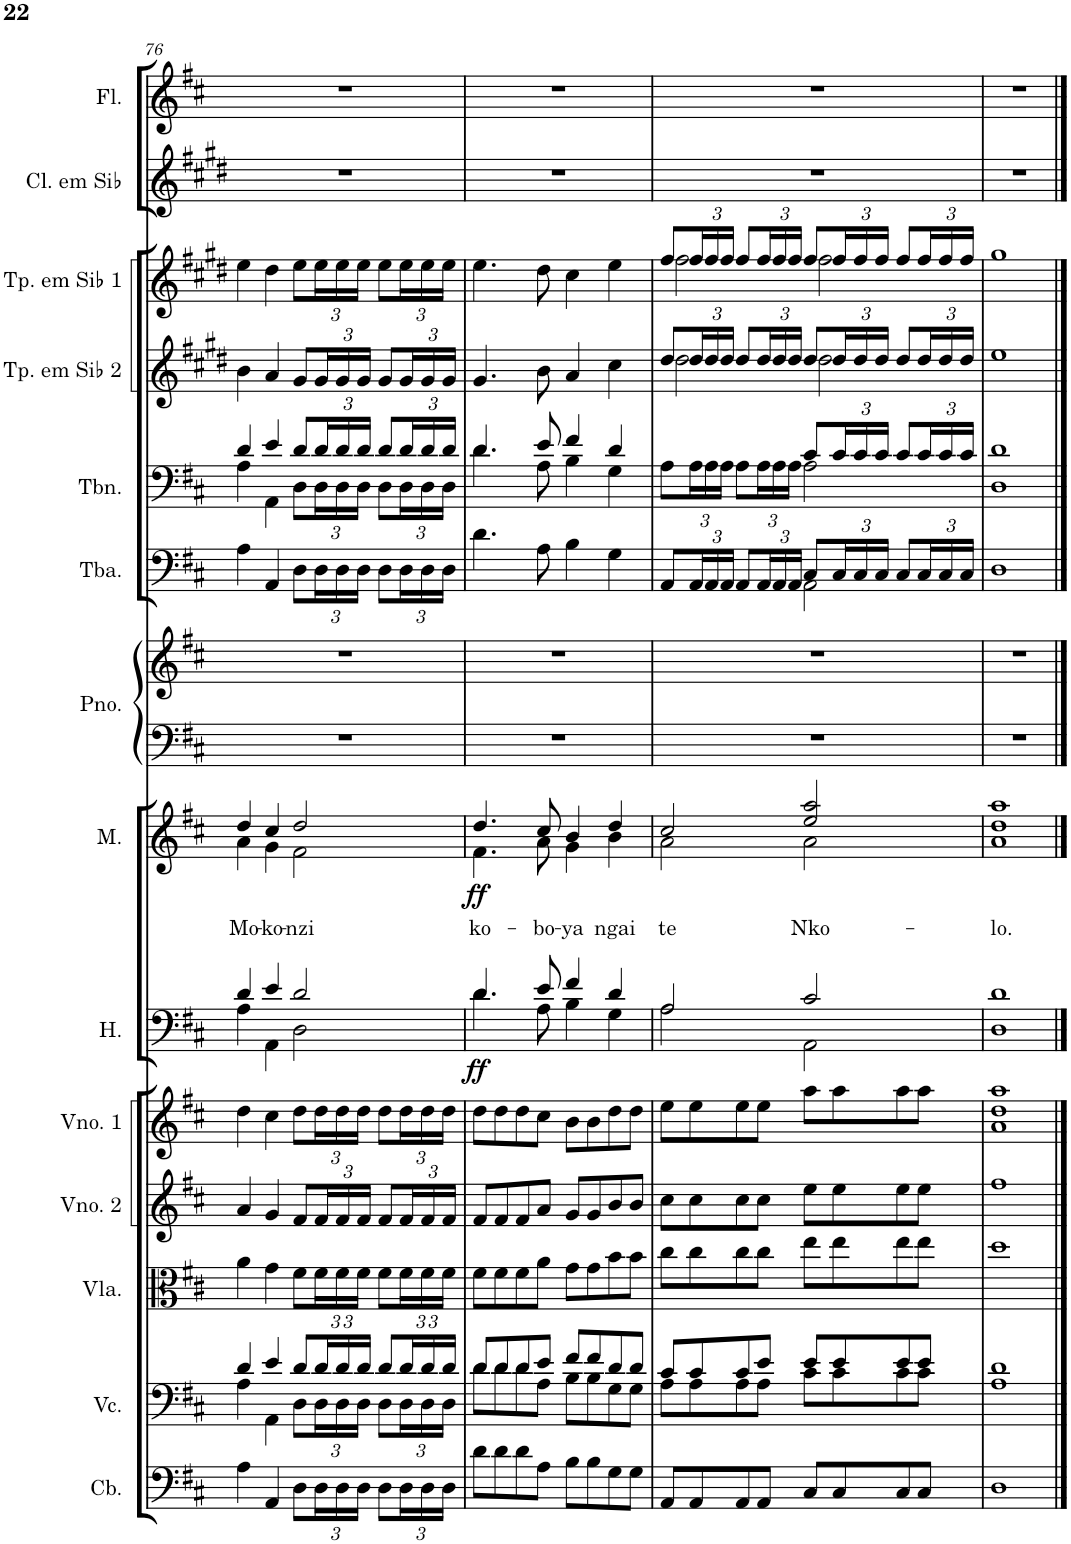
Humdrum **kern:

**kern	**kern	**kern	**kern	**kern	**kern	**dynam	**kern	**text	**dynam	**kern	**kern	**kern	**kern	**kern	**kern	**kern	**kern
*part14	*part13	*part12	*part11	*part10	*part9	*part9	*part8	*part8	*part8	*part7	*part7	*part6	*part5	*part4	*part3	*part2	*part1
*staff15	*staff14	*staff13	*staff12	*staff11	*staff10	*staff10	*staff9	*staff9	*staff9	*staff8	*staff7	*staff6	*staff5	*staff4	*staff3	*staff2	*staff1
*I"Contrabaixo	*I"Violoncelo	*I"Viola	*I"Violino 2	*I"Violino 1	*I"Homens	*	*I"Senhoras	*	*	*I"Piano	*	*I"Tuba	*I"Trombone	*I"Trompete em Sib 2	*I"Trompete em Sib 1	*I"Clarinete em Sib	*I"Flauta Transversal
*I'Cb.	*I'Vc.	*I'Vla.	*I'Vno. 2	*I'Vno. 1	*I'H.	*	*	*	*	*I'Pno.	*	*I'Tba.	*I'Tbn.	*I'Tp. em Sib 2	*I'Tp. em Sib 1	*I'Cl. em Sib	*I'Fl.
!!LO:PB:g=z
*clefF4	*clefF4	*clefC3	*clefG2	*clefG2	*clefF4	*	*clefG2	*	*	*clefF4	*clefG2	*clefF4	*clefF4	*clefG2	*clefG2	*clefG2	*clefG2
*Trd7c12	*	*	*	*	*	*	*	*	*	*	*	*	*	*Trd1c2	*Trd1c2	*Trd1c2	*
*k[f#c#]	*k[f#c#]	*k[f#c#]	*k[f#c#]	*k[f#c#]	*k[f#c#]	*	*k[f#c#]	*	*	*k[f#c#]	*k[f#c#]	*k[f#c#]	*k[f#c#]	*k[f#c#g#d#]	*k[f#c#g#d#]	*k[f#c#g#d#]	*k[f#c#]
*M4/4	*M4/4	*M4/4	*M4/4	*M4/4	*M4/4	*	*M4/4	*	*	*M4/4	*M4/4	*M4/4	*M4/4	*M4/4	*M4/4	*M4/4	*M4/4
=76	=76	=76	=76	=76	=76	=76	=76	=76	=76	=76	=76	=76	=76	=76	=76	=76	=76
*	*^	*	*	*	*^	*	*^	*	*	*	*	*	*	*	*	*	*
!	!	!	!	!	!	!	!	!	!	!	!LO:LY:b	!	!	!	!	!	!	!	!	!
*	*	*	*	*	*	*	*	*	*	*	*	*	*	*	*	*^	*	*	*	*
4A\	4d/	4A\	4a\	4a/	4dd\	4d/	4A\	.	4dd/	4a\	Mo-	.	1r	1r	4A\	4d/	4A\	4b\	4ee\	1r	1r
!	!	!	!	!	!	!	!	!	!	!	!LO:LY:b	!	!	!	!	!	!	!	!	!	!
4AA/	4e/	4AA\	4g\	4g/	4cc#\	4e/	4AA\	.	4cc#/	4g\	-ko-	.	.	.	4AA/	4e/	4AA\	4a/	4dd#\	.	.
!	!	!	!	!	!	!	!	!	!	!	!LO:LY:b	!	!	!	!	!	!	!	!	!	!
8D\L	8d/L	8D\L	8f#\L	8f#/L	8dd\L	2d/	2D\	.	2dd/	2f#\	-nzi	.	.	.	8D\L	8d/L	8D\L	8g#/L	8ee\L	.	.
*Xbrackettup	*Xbrackettup	*	*Xbrackettup	*Xbrackettup	*Xbrackettup	*	*	*	*	*	*	*	*	*	*Xbrackettup	*Xbrackettup	*	*Xbrackettup	*Xbrackettup	*	*
24D\L	24d/L	24D\L	24f#\L	24f#/L	24dd\L	.	.	.	.	.	.	.	.	.	24D\L	24d/L	24D\L	24g#/L	24ee\L	.	.
24D\	24d/	24D\	24f#\	24f#/	24dd\	.	.	.	.	.	.	.	.	.	24D\	24d/	24D\	24g#/	24ee\	.	.
24D\JJ	24d/JJ	24D\JJ	24f#\JJ	24f#/JJ	24dd\JJ	.	.	.	.	.	.	.	.	.	24D\JJ	24d/JJ	24D\JJ	24g#/JJ	24ee\JJ	.	.
8D\L	8d/L	8D\L	8f#\L	8f#/L	8dd\L	.	.	.	.	.	.	.	.	.	8D\L	8d/L	8D\L	8g#/L	8ee\L	.	.
24D\L	24d/L	24D\L	24f#\L	24f#/L	24dd\L	.	.	.	.	.	.	.	.	.	24D\L	24d/L	24D\L	24g#/L	24ee\L	.	.
24D\	24d/	24D\	24f#\	24f#/	24dd\	.	.	.	.	.	.	.	.	.	24D\	24d/	24D\	24g#/	24ee\	.	.
24D\JJ	24d/JJ	24D\JJ	24f#\JJ	24f#/JJ	24dd\JJ	.	.	.	.	.	.	.	.	.	24D\JJ	24d/JJ	24D\JJ	24g#/JJ	24ee\JJ	.	.
=77	=77	=77	=77	=77	=77	=77	=77	=77	=77	=77	=77	=77	=77	=77	=77	=77	=77	=77	=77	=77	=77
!	!	!	!	!	!	!	!	!LO:DY:b	!	!	!LO:LY:b	!LO:DY:b	!	!	!	!	!	!	!	!	!
8d\L	8d/L	8d\L	8f#\L	8f#/L	8dd\L	4.d/	4.d\	ff	4.dd/	4.f#\	ko-	ff	1r	1r	4.d\	4.d/	4.d\	4.g#/	4.ee\	1r	1r
8d\	8d/	8d\	8f#\	8f#/	8dd\	.	.	.	.	.	.	.	.	.	.	.	.	.	.	.	.
8d\	8d/	8d\	8f#\	8f#/	8dd\	.	.	.	.	.	.	.	.	.	.	.	.	.	.	.	.
!	!	!	!	!	!	!	!	!	!	!	!LO:LY:b	!	!	!	!	!	!	!	!	!	!
8A\J	8e/J	8A\J	8a\J	8a/J	8cc#\J	8e/	8A\	.	8cc#/	8a\	-bo-	.	.	.	8A\	8e/	8A\	8b\	8dd#\	.	.
!	!	!	!	!	!	!	!	!	!	!	!LO:LY:b	!	!	!	!	!	!	!	!	!	!
8B\L	8f#/L	8B\L	8g\L	8g/L	8b\L	4f#/	4B\	.	4b/	4g\	-ya	.	.	.	4B\	4f#/	4B\	4a/	4cc#\	.	.
8B\	8f#/	8B\	8g\	8g/	8b\	.	.	.	.	.	.	.	.	.	.	.	.	.	.	.	.
!	!	!	!	!	!	!	!	!	!	!	!LO:LY:b	!	!	!	!	!	!	!	!	!	!
8G\	8d/	8G\	8b\	8b/	8dd\	4d/	4G\	.	4dd/	4b\	ngai	.	.	.	4G\	4d/	4G\	4cc#\	4ee\	.	.
8G\J	8d/J	8G\J	8b\J	8b/J	8dd\J	.	.	.	.	.	.	.	.	.	.	.	.	.	.	.	.
=78	=78	=78	=78	=78	=78	=78	=78	=78	=78	=78	=78	=78	=78	=78	=78	=78	=78	=78	=78	=78	=78
!	!	!	!	!	!	!	!	!	!	!	!LO:LY:b	!	!	!	!	!	!	!	!	!	!
*	*	*	*	*	*	*	*	*	*	*	*	*	*	*	*^	*	*	*^	*^	*	*
8AA/L	8c#/L	8A\L	8cc#\L	8cc#\L	8ee\L	2A/	2A\	.	2cc#/	2a\	te	.	1r	1r	8AA/L	2ryy	8A\L	2ryy	8dd#/L	2dd#\	8ff#/L	2ff#\	1r	1r
8AA/	8c#/	8A\	8cc#\	8cc#\	8ee\	.	.	.	.	.	.	.	.	.	24AA/L	.	24A\L	.	24dd#/L	.	24ff#/L	.	.	.
.	.	.	.	.	.	.	.	.	.	.	.	.	.	.	24AA/	.	24A\	.	24dd#/	.	24ff#/	.	.	.
.	.	.	.	.	.	.	.	.	.	.	.	.	.	.	24AA/JJ	.	24A\JJ	.	24dd#/JJ	.	24ff#/JJ	.	.	.
8AA/	8c#/	8A\	8cc#\	8cc#\	8ee\	.	.	.	.	.	.	.	.	.	8AA/L	.	8A\L	.	8dd#/L	.	8ff#/L	.	.	.
8AA/J	8e/J	8A\J	8cc#\J	8cc#\J	8ee\J	.	.	.	.	.	.	.	.	.	24AA/L	.	24A\L	.	24dd#/L	.	24ff#/L	.	.	.
.	.	.	.	.	.	.	.	.	.	.	.	.	.	.	24AA/	.	24A\	.	24dd#/	.	24ff#/	.	.	.
.	.	.	.	.	.	.	.	.	.	.	.	.	.	.	24AA/JJ	.	24A\JJ	.	24dd#/JJ	.	24ff#/JJ	.	.	.
!	!	!	!	!	!	!	!	!	!	!	!LO:LY:b	!	!	!	!	!	!	!	!	!	!	!	!	!
8C#/L	8e/L	8c#\L	8ee\L	8ee\L	8aa\L	2c#/	2AA\	.	2ee/ 2aa/	2a\	Nko-	.	.	.	8C#/L	2AA\	8c#/L	2A\	8dd#/L	2dd#\	8ff#/L	2ff#\	.	.
8C#/	8e/	8c#\	8ee\	8ee\	8aa\	.	.	.	.	.	.	.	.	.	24C#/L	.	24c#/L	.	24dd#/L	.	24ff#/L	.	.	.
.	.	.	.	.	.	.	.	.	.	.	.	.	.	.	24C#/	.	24c#/	.	24dd#/	.	24ff#/	.	.	.
.	.	.	.	.	.	.	.	.	.	.	.	.	.	.	24C#/JJ	.	24c#/JJ	.	24dd#/JJ	.	24ff#/JJ	.	.	.
8C#/	8e/	8c#\	8ee\	8ee\	8aa\	.	.	.	.	.	.	.	.	.	8C#/L	.	8c#/L	.	8dd#/L	.	8ff#/L	.	.	.
8C#/J	8e/J	8c#\J	8ee\J	8ee\J	8aa\J	.	.	.	.	.	.	.	.	.	24C#/L	.	24c#/L	.	24dd#/L	.	24ff#/L	.	.	.
.	.	.	.	.	.	.	.	.	.	.	.	.	.	.	24C#/	.	24c#/	.	24dd#/	.	24ff#/	.	.	.
.	.	.	.	.	.	.	.	.	.	.	.	.	.	.	24C#/JJ	.	24c#/JJ	.	24dd#/JJ	.	24ff#/JJ	.	.	.
*	*	*	*	*	*	*	*	*	*	*	*	*	*	*	*	*	*	*	*v	*v	*	*	*	*
*	*	*	*	*	*	*	*	*	*	*	*	*	*	*	*v	*v	*	*	*	*v	*v	*	*
=79	=79	=79	=79	=79	=79	=79	=79	=79	=79	=79	=79	=79	=79	=79	=79	=79	=79	=79	=79	=79	=79
*	*	*	*	*	*^	*	*	*	*	*	*	*	*	*	*	*	*	*	*	*	*
!	!	!	!	!	!	!	!	!	!	!	!	!LO:LY:b	!	!	!	!	!	!	!	!	!	!
1D	1d	1A	1dd	1ff#	1dd 1aa	1a	1d	1D	.	1dd 1aa	1a	-lo.	.	1r	1r	1D	1d	1D	1ee	1gg#	1r	1r
*	*	*	*	*	*v	*v	*	*	*	*v	*v	*	*	*	*	*	*v	*v	*	*	*	*
*	*v	*v	*	*	*	*v	*v	*	*	*	*	*	*	*	*	*	*	*	*
==	==	==	==	==	==	==	==	==	==	==	==	==	==	==	==	==	==
*-	*-	*-	*-	*-	*-	*-	*-	*-	*-	*-	*-	*-	*-	*-	*-	*-	*-
